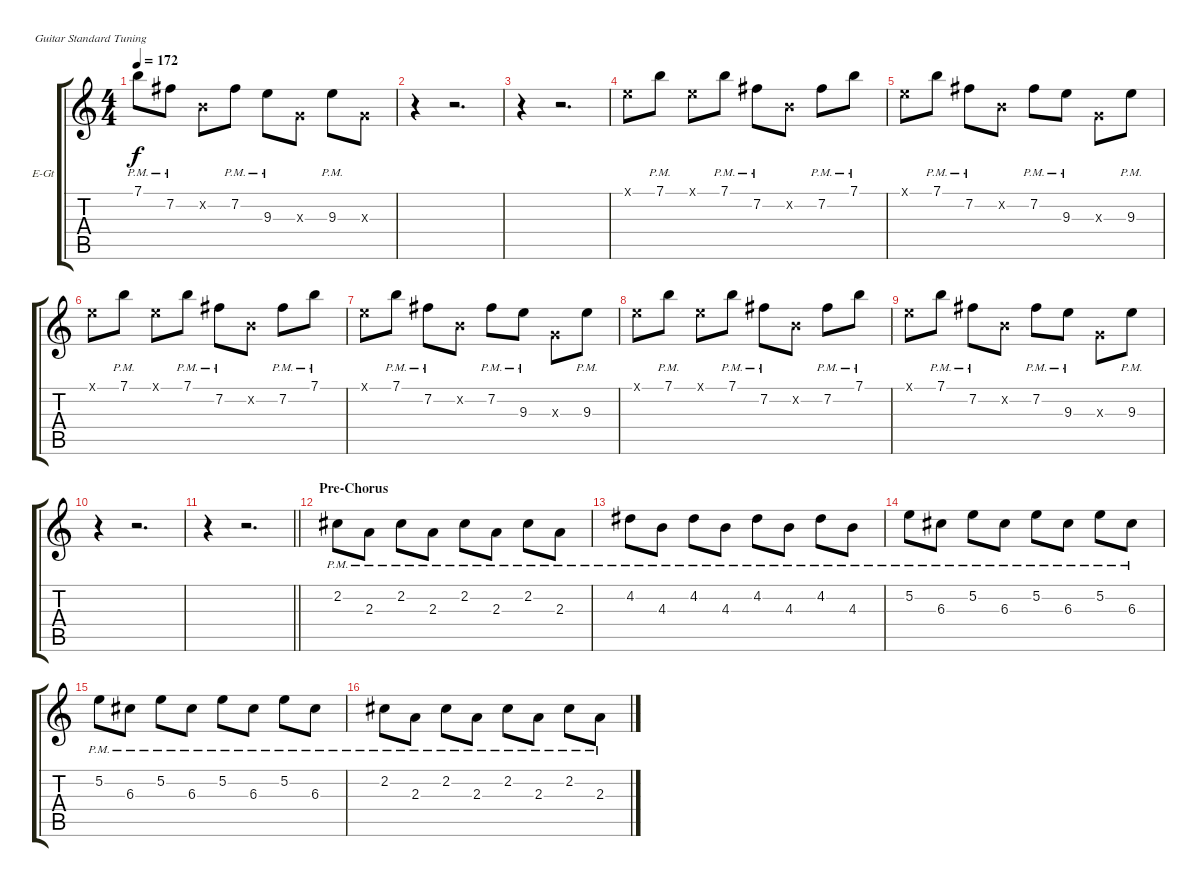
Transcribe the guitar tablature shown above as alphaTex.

\bracketExtendMode groupsimilarinstruments
\firstSystemTrackNameOrientation horizontal
\otherSystemsTrackNameOrientation horizontal
\track ("Guitar 2" "E-Gt") {instrument distortionguitar}
\staff {score tabs}
\tuning (E4 B3 G3 D3 A2 E2)
\ts (4 4)
\tempo 172
\clef g2
\ks c
7.1{pm}.8{dy f} 7.2{pm}.8 0.2{x}.8 7.2{pm}.8 9.3{pm}.8 0.3{x}.8 9.3{pm}.8 0.3{x}.8 |
r.4 r.2{d} |
r.4 r.2{d} |
0.1{x}.8 7.1{pm}.8 0.1{x}.8 7.1{pm}.8 7.2{pm}.8 0.2{x}.8 7.2{pm}.8 7.1{pm}.8 |
0.1{x}.8 7.1{pm}.8 7.2{pm}.8 0.2{x}.8 7.2{pm}.8 9.3{pm}.8 0.3{x}.8 9.3{pm}.8 |
0.1{x}.8 7.1{pm}.8 0.1{x}.8 7.1{pm}.8 7.2{pm}.8 0.2{x}.8 7.2{pm}.8 7.1{pm}.8 |
0.1{x}.8 7.1{pm}.8 7.2{pm}.8 0.2{x}.8 7.2{pm}.8 9.3{pm}.8 0.3{x}.8 9.3{pm}.8 |
0.1{x}.8 7.1{pm}.8 0.1{x}.8 7.1{pm}.8 7.2{pm}.8 0.2{x}.8 7.2{pm}.8 7.1{pm}.8 |
0.1{x}.8 7.1{pm}.8 7.2{pm}.8 0.2{x}.8 7.2{pm}.8 9.3{pm}.8 0.3{x}.8 9.3{pm}.8 |
r.4 r.2{d} |
\barLineRight lightlight
r.4 r.2{d} |
\section ("" "Pre-Chorus")
2.2{pm}.8 2.3{pm}.8 2.2{pm}.8 2.3{pm}.8 2.2{pm}.8 2.3{pm}.8 2.2{pm}.8 2.3{pm}.8 |
4.2{pm}.8 4.3{pm}.8 4.2{pm}.8 4.3{pm}.8 4.2{pm}.8 4.3{pm}.8 4.2{pm}.8 4.3{pm}.8 |
5.2{pm}.8 6.3{pm}.8 5.2{pm}.8 6.3{pm}.8 5.2{pm}.8 6.3{pm}.8 5.2{pm}.8 6.3{pm}.8 |
5.2{pm}.8 6.3{pm}.8 5.2{pm}.8 6.3{pm}.8 5.2{pm}.8 6.3{pm}.8 5.2{pm}.8 6.3{pm}.8 |
2.2{pm}.8 2.3{pm}.8 2.2{pm}.8 2.3{pm}.8 2.2{pm}.8 2.3{pm}.8 2.2{pm}.8 2.3{pm}.8
